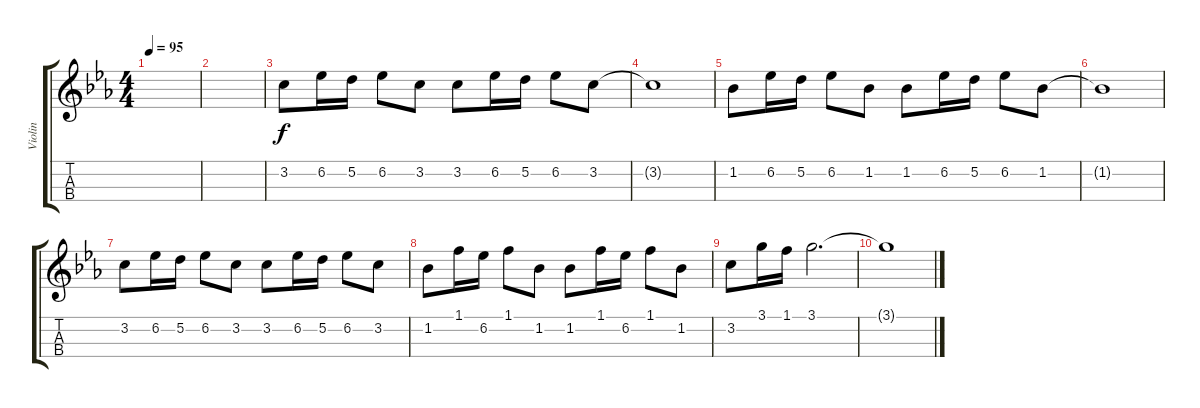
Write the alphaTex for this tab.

\track ("Violin" "Violin") {instrument violin}
\staff {score tabs}
\tuning (E5 A4 D4 G3) {hide}
\ts (4 4)
\tempo 95
\clef g2
\ks cminor
|
|
3.2.8 6.2.16 5.2.16 6.2.8 3.2.8 3.2.8 6.2.16 5.2.16 6.2.8 3.2.8 |
3.2{t}.1 |
1.2.8 6.2.16 5.2.16 6.2.8 1.2.8 1.2.8 6.2.16 5.2.16 6.2.8 1.2.8 |
1.2{t}.1 |
3.2.8 6.2.16 5.2.16 6.2.8 3.2.8 3.2.8 6.2.16 5.2.16 6.2.8 3.2.8 |
1.2.8 1.1.16 6.2.16 1.1.8 1.2.8 1.2.8 1.1.16 6.2.16 1.1.8 1.2.8 |
3.2.8 3.1.16 1.1.16 3.1.2{d} |
3.1{t}.1
